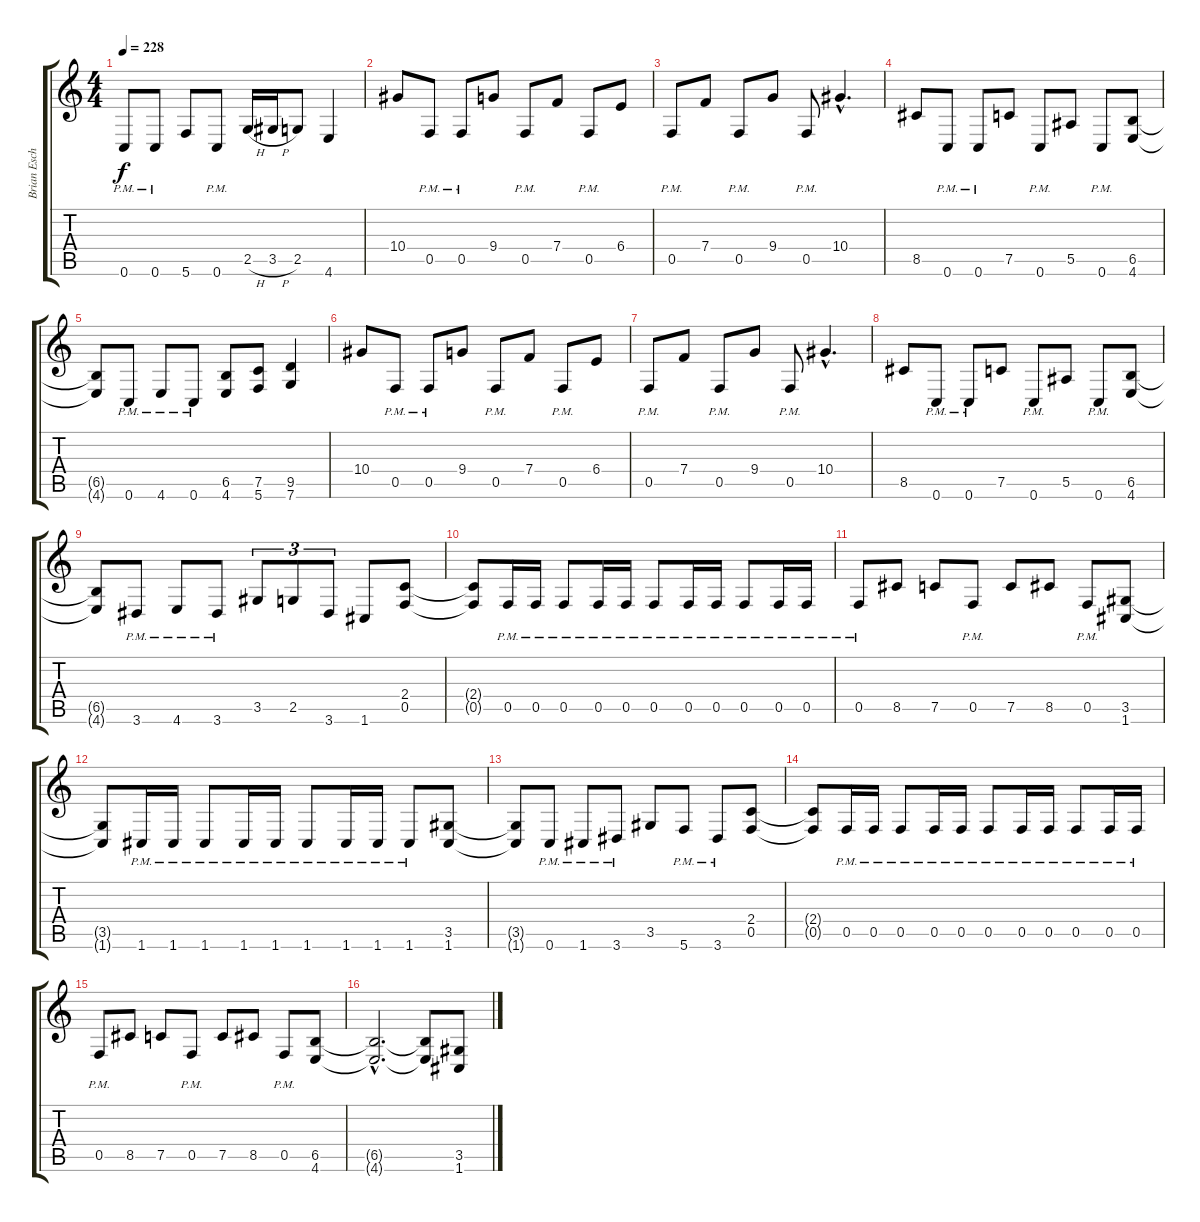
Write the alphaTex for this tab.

\track ("Brian Eschbach (Lead Guitar)" "Brian Esch") {instrument distortionguitar}
\staff {score tabs}
\tuning (C4 G3 Eb3 Bb2 F2 C2) {hide}
\ts (4 4)
\tempo 228
\clef g2
\ks c
0.6{pm}.8{dy f} 0.6{pm}.8 5.6.8 0.6{pm}.8 2.5{h}.16 3.5{h}.16 2.5.8 4.6.4 |
10.4.8 0.5{pm}.8 0.5{pm}.8 9.4.8 0.5{pm}.8 7.4.8 0.5{pm}.8 6.4.8 |
0.5{pm}.8 7.4.8 0.5{pm}.8 9.4.8 0.5{pm}.8 10.4{hac}.4{d} |
8.5.8 0.6{pm}.8 0.6{pm}.8 7.5.8 0.6{pm}.8 5.5.8 0.6{pm}.8 (6.5 4.6).8 |
(6.5{t} 4.6{t}).8 0.6{pm}.8 4.6{pm}.8 0.6{pm}.8 (6.5 4.6).8 (7.5 5.6).8 (9.5 7.6).4 |
10.4.8 0.5{pm}.8 0.5{pm}.8 9.4.8 0.5{pm}.8 7.4.8 0.5{pm}.8 6.4.8 |
0.5{pm}.8 7.4.8 0.5{pm}.8 9.4.8 0.5{pm}.8 10.4{hac}.4{d} |
8.5.8 0.6{pm}.8 0.6{pm}.8 7.5.8 0.6{pm}.8 5.5.8 0.6{pm}.8 (6.5 4.6).8 |
(6.5{t} 4.6{t}).8 3.6{pm}.8 4.6{pm}.8 3.6{pm}.8 3.5.8{tu (3 2)} 2.5.8{tu (3 2)} 3.6.8{tu (3 2)} 1.6.8 (2.4 0.5).8 |
(2.4{t} 0.5{t}).8 0.5{pm}.16 0.5{pm}.16 0.5{pm}.8 0.5{pm}.16 0.5{pm}.16 0.5{pm}.8 0.5{pm}.16 0.5{pm}.16 0.5{pm}.8 0.5{pm}.16 0.5{pm}.16 |
0.5{pm}.8 8.5.8 7.5.8 0.5{pm}.8 7.5.8 8.5.8 0.5{pm}.8 (3.5 1.6).8 |
(3.5{t} 1.6{t}).8 1.6{pm}.16 1.6{pm}.16 1.6{pm}.8 1.6{pm}.16 1.6{pm}.16 1.6{pm}.8 1.6{pm}.16 1.6{pm}.16 1.6{pm}.8 (3.5 1.6).8 |
(3.5{t} 1.6{t}).8 0.6{pm}.8 1.6{pm}.8 3.6{pm}.8 3.5.8 5.6{pm}.8 3.6{pm}.8 (2.4 0.5).8 |
(2.4{t} 0.5{t}).8 0.5{pm}.16 0.5{pm}.16 0.5{pm}.8 0.5{pm}.16 0.5{pm}.16 0.5{pm}.8 0.5{pm}.16 0.5{pm}.16 0.5{pm}.8 0.5{pm}.16 0.5{pm}.16 |
0.5{pm}.8 8.5.8 7.5.8 0.5{pm}.8 7.5.8 8.5.8 0.5{pm}.8 (6.5 4.6).8 |
(6.5{hac t} 4.6{hac t}).2{d} (6.5{t} 4.6{t}).8 (3.5 1.6).8
